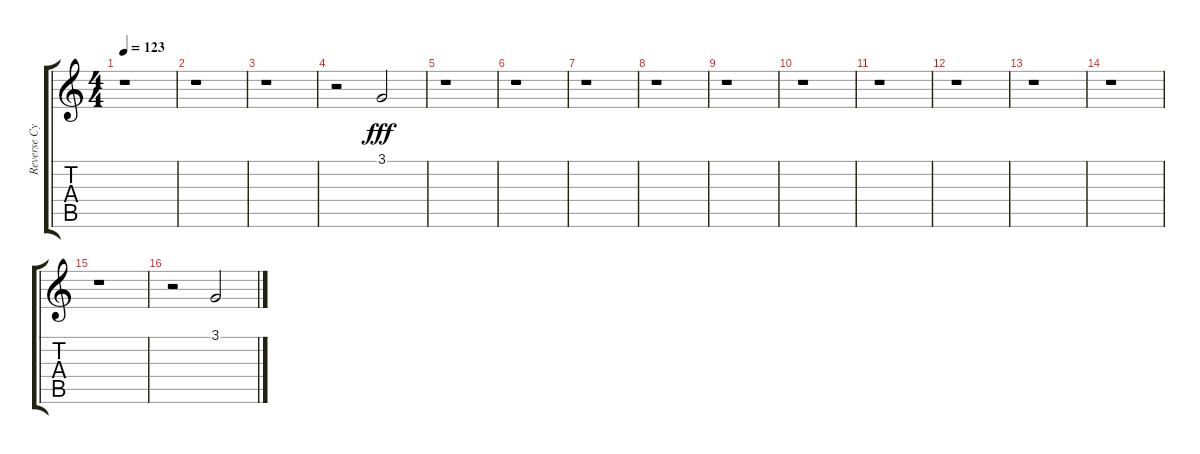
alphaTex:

\track ("Reverse Cymbal" "Reverse Cy") {instrument reversecymbal}
\staff {score tabs}
\tuning (E4 B3 G3 D3 A2 E2) {hide}
\ts (4 4)
\tempo 123
\clef g2
\ks c
r.1{dy fff} |
r.1 |
r.1 |
r.2 3.1.2 |
r.1 |
r.1 |
r.1 |
r.1 |
r.1 |
r.1 |
r.1 |
r.1 |
r.1 |
r.1 |
r.1 |
r.2 3.1.2
